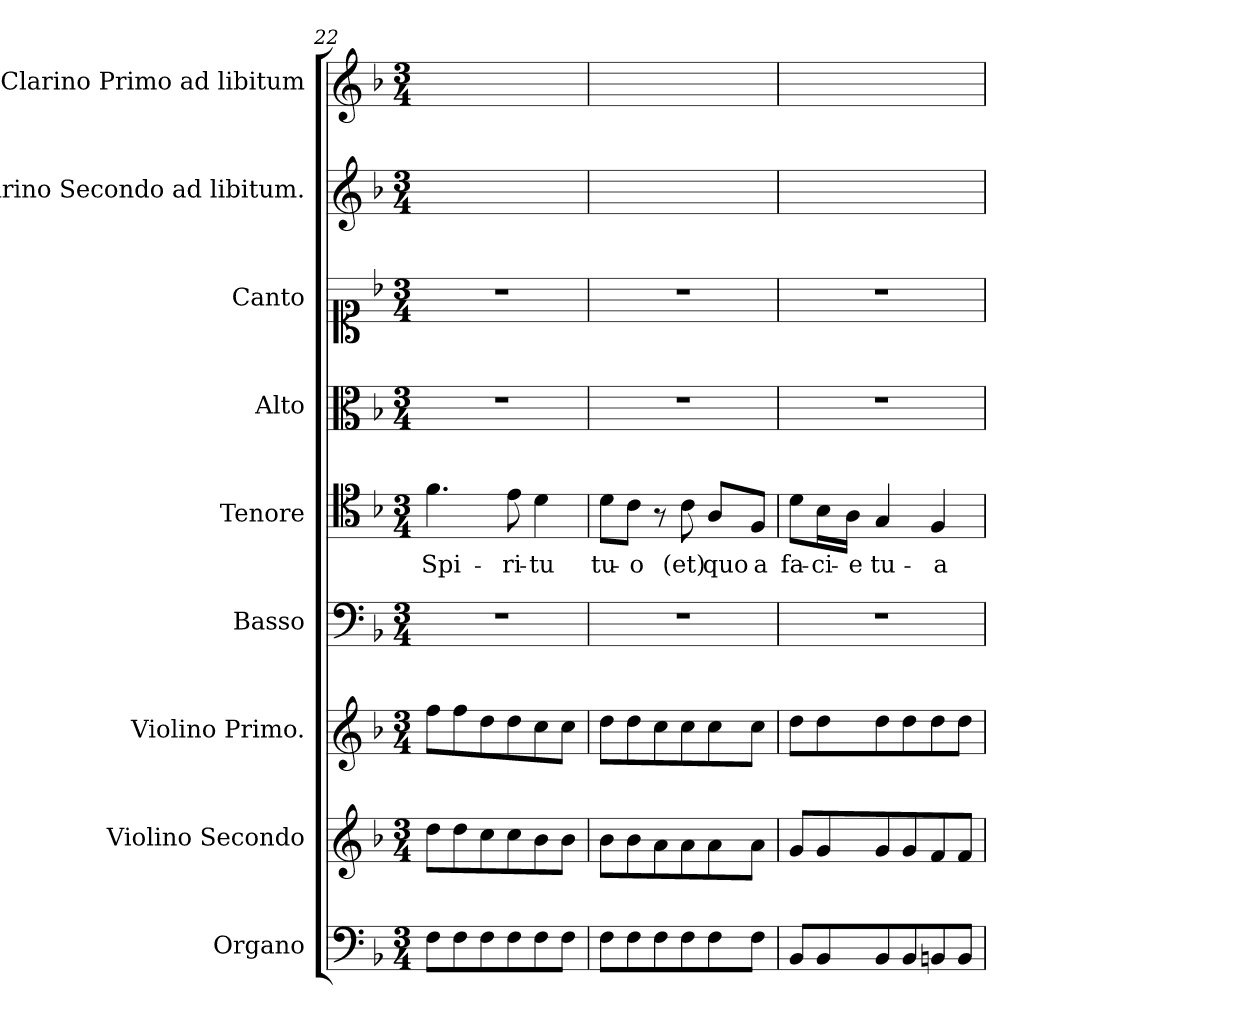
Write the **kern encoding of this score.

**kern	**kern	**kern	**kern	**kern	**text	**kern	**kern	**kern	**kern
*part9	*part8	*part7	*part6	*part5	*part5	*part4	*part3	*part2	*part1
*staff9	*staff8	*staff7	*staff6	*staff5	*staff5	*staff4	*staff3	*staff2	*staff1
*I"Organo	*I"Violino Secondo	*I"Violino Primo.	*I"Basso	*I"Tenore	*	*I"Alto	*I"Canto	*I"Clarino Secondo ad libitum.	*I"Clarino Primo ad libitum
*I'org	*	*I'vl I	*I'B	*I'T	*	*I'A	*I'C	*I'clno II	*I'clno I
*clefF4	*clefG2	*clefG2	*clefF4	*clefC4	*	*clefC3	*clefC1	*clefG2	*clefG2
*k[b-]	*k[b-]	*k[b-]	*k[b-]	*k[b-]	*	*k[b-]	*k[b-]	*k[b-]	*k[b-]
*F:	*F:	*F:	*F:	*F:	*	*F:	*F:	*F:	*F:
*M3/4	*M3/4	*M3/4	*M3/4	*M3/4	*	*M3/4	*M3/4	*M3/4	*M3/4
=22	=22	=22	=22	=22	=22	=22	=22	=22	=22
8F\L	8dd\L	8ff\L	2.r	4.f\	Spi-	2.r	2.r	2.ryy	2.ryy
8F\	8dd\	8ff\	.	.	.	.	.	.	.
8F\	8cc\	8dd\	.	.	.	.	.	.	.
8F\	8cc\	8dd\	.	8e\	-ri-	.	.	.	.
8F\	8b-\	8cc\	.	4d\	-tu	.	.	.	.
8F\J	8b-\J	8cc\J	.	.	.	.	.	.	.
=23	=23	=23	=23	=23	=23	=23	=23	=23	=23
8F\L	8b-\L	8dd\L	2.r	8d\L	tu-	2.r	2.r	2.ryy	2.ryy
8F\	8b-\	8dd\	.	8c\J	-o	.	.	.	.
8F\	8a\	8cc\	.	8r	.	.	.	.	.
8F\	8a\	8cc\	.	8c\	(et)	.	.	.	.
8F\	8a\	8cc\	.	8A/L	quo	.	.	.	.
8F\J	8a\J	8cc\J	.	8F/J	a	.	.	.	.
=24	=24	=24	=24	=24	=24	=24	=24	=24	=24
8BB-/L	8g/L	8dd\L	2.r	8d\L	fa-	2.r	2.r	2.ryy	2.ryy
8BB-/	8g/	8dd\	.	16B-\L	-ci-	.	.	.	.
.	.	.	.	16A\JJ	-e	.	.	.	.
8BB-/	8g/	8dd\	.	4G/	tu-	.	.	.	.
8BB-/	8g/	8dd\	.	.	.	.	.	.	.
8BBn/	8f/	8dd\	.	4F/	-a	.	.	.	.
8BB/J	8f/J	8dd\J	.	.	.	.	.	.	.
=	=	=	=	=	=	=	=	=	=
*-	*-	*-	*-	*-	*-	*-	*-	*-	*-
